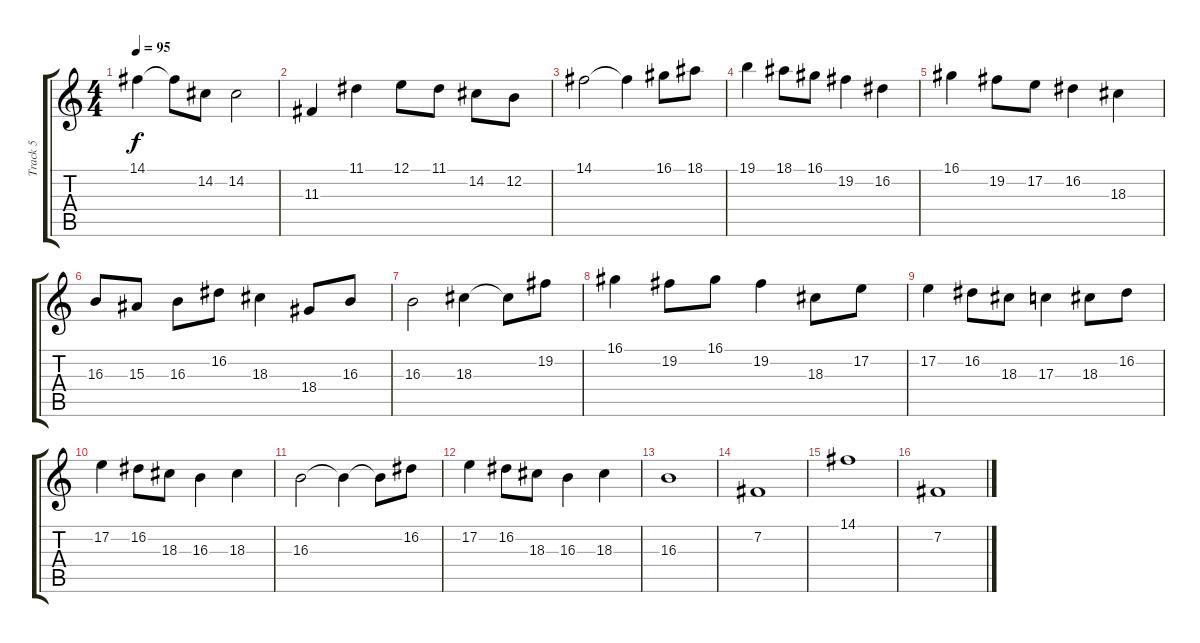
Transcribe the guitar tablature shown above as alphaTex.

\track ("Track 5" "Track 5") {instrument stringensemble1}
\staff {score tabs}
\tuning (E4 B3 G3 D3 A2 E2) {hide}
\ts (4 4)
\tempo 95
\clef g2
\ks c
14.1.4{dy f} 14.1{t}.8 14.2.8 14.2.2 |
11.3.4 11.1.4 12.1.8 11.1.8 14.2.8 12.2.8 |
14.1.2 14.1{t}.4 16.1.8 18.1.8 |
19.1.4 18.1.8 16.1.8 19.2.4 16.2.4 |
16.1.4 19.2.8 17.2.8 16.2.4 18.3.4 |
16.3.8 15.3.8 16.3.8 16.2.8 18.3.4 18.4.8 16.3.8 |
16.3.2 18.3.4 18.3{t}.8 19.2.8 |
16.1.4 19.2.8 16.1.8 19.2.4 18.3.8 17.2.8 |
17.2.4 16.2.8 18.3.8 17.3.4 18.3.8 16.2.8 |
17.2.4 16.2.8 18.3.8 16.3.4 18.3.4 |
16.3.2 16.3{t}.4 16.3{t}.8 16.2.8 |
17.2.4 16.2.8 18.3.8 16.3.4 18.3.4 |
16.3.1 |
7.2.1 |
14.1.1 |
7.2.1
